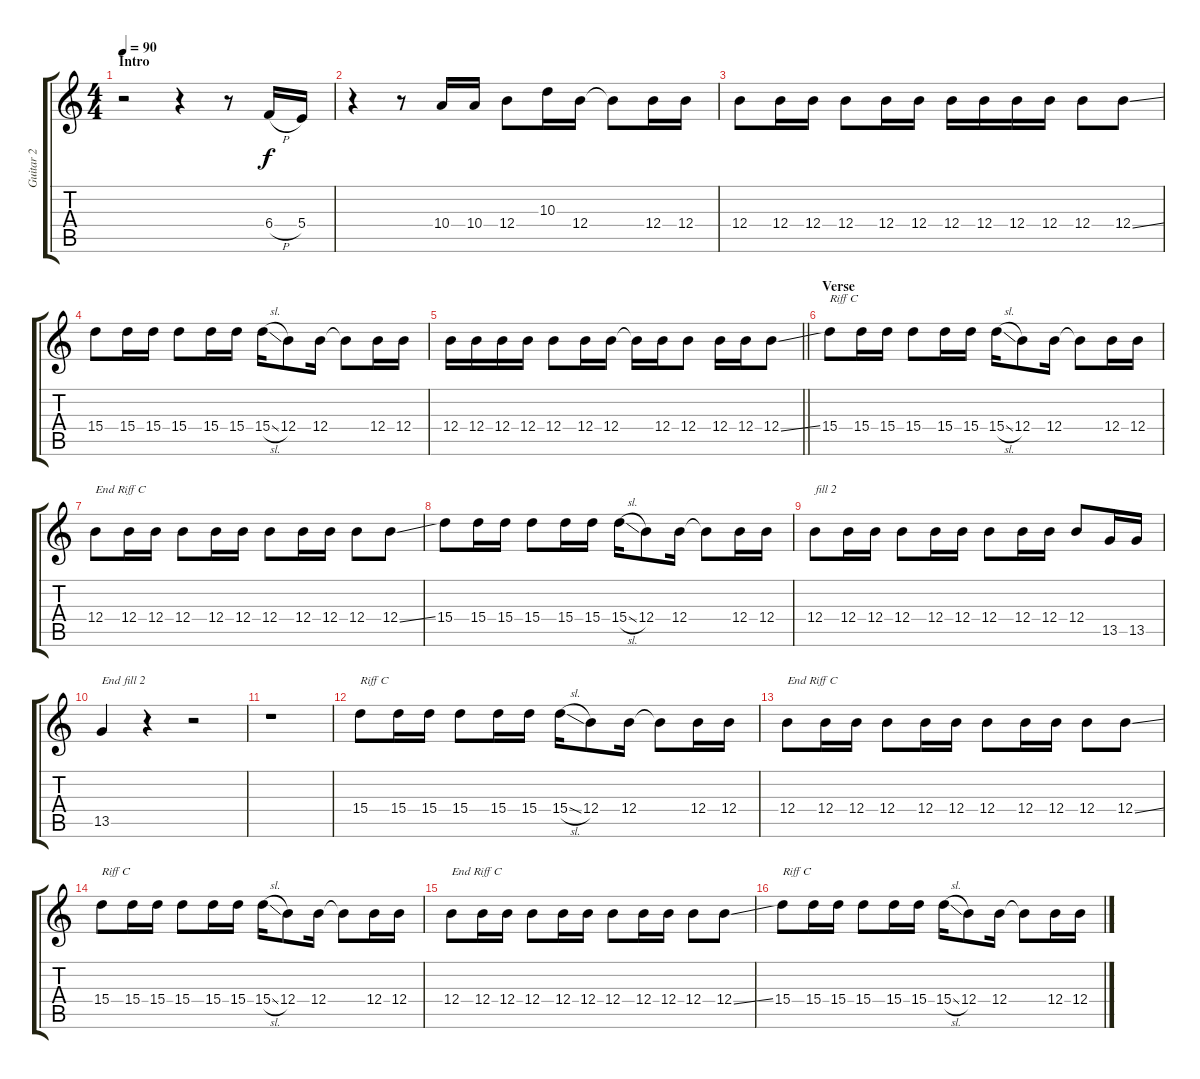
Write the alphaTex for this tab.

\track ("Guitar 2" "Guitar 2") {instrument electricguitarclean}
\staff {score tabs}
\tuning (Db4 Ab3 E3 B2 Gb2 Db2) {hide}
\ts (4 4)
\section ("" "Intro")
\tempo 90
\clef g2
\ks c
r.2{dy f instrument electricguitarclean} r.4 r.8 6.4{h}.16 5.4.16 |
r.4 r.8 10.4.16 10.4.16 12.4.8 10.3.16 12.4.16 12.4{t}.8 12.4.16 12.4.16 |
12.4.8 12.4.16 12.4.16 12.4.8 12.4.16 12.4.16 12.4.16 12.4.16 12.4.16 12.4.16 12.4.8 12.4{ss}.8 |
15.4.8 15.4.16 15.4.16 15.4.8 15.4.16 15.4.16 15.4{sl}.16 12.4.8 12.4.16 12.4{t}.8 12.4.16 12.4.16 |
\barLineRight lightlight
12.4.16 12.4.16 12.4.16 12.4.16 12.4.8 12.4.16 12.4.16 12.4{t}.16 12.4.16 12.4.8 12.4.16 12.4.16 12.4{ss}.8 |
\section ("" "Verse")
15.4.8{txt "Riff C"} 15.4.16 15.4.16 15.4.8 15.4.16 15.4.16 15.4{sl}.16 12.4.8 12.4.16 12.4{t}.8 12.4.16 12.4.16 |
12.4.8{txt "End Riff C"} 12.4.16 12.4.16 12.4.8 12.4.16 12.4.16 12.4.8 12.4.16 12.4.16 12.4.8 12.4{ss}.8 |
15.4.8 15.4.16 15.4.16 15.4.8 15.4.16 15.4.16 15.4{sl}.16 12.4.8 12.4.16 12.4{t}.8 12.4.16 12.4.16 |
12.4.8{txt "fill 2"} 12.4.16 12.4.16 12.4.8 12.4.16 12.4.16 12.4.8 12.4.16 12.4.16 12.4.8 13.5.16 13.5.16 |
13.5.4{txt "End fill 2"} r.4 r.2 |
r.1 |
15.4.8{txt "Riff C"} 15.4.16 15.4.16 15.4.8 15.4.16 15.4.16 15.4{sl}.16 12.4.8 12.4.16 12.4{t}.8 12.4.16 12.4.16 |
12.4.8{txt "End Riff C"} 12.4.16 12.4.16 12.4.8 12.4.16 12.4.16 12.4.8 12.4.16 12.4.16 12.4.8 12.4{ss}.8 |
15.4.8{txt "Riff C"} 15.4.16 15.4.16 15.4.8 15.4.16 15.4.16 15.4{sl}.16 12.4.8 12.4.16 12.4{t}.8 12.4.16 12.4.16 |
12.4.8{txt "End Riff C"} 12.4.16 12.4.16 12.4.8 12.4.16 12.4.16 12.4.8 12.4.16 12.4.16 12.4.8 12.4{ss}.8 |
15.4.8{txt "Riff C"} 15.4.16 15.4.16 15.4.8 15.4.16 15.4.16 15.4{sl}.16 12.4.8 12.4.16 12.4{t}.8 12.4.16 12.4.16
